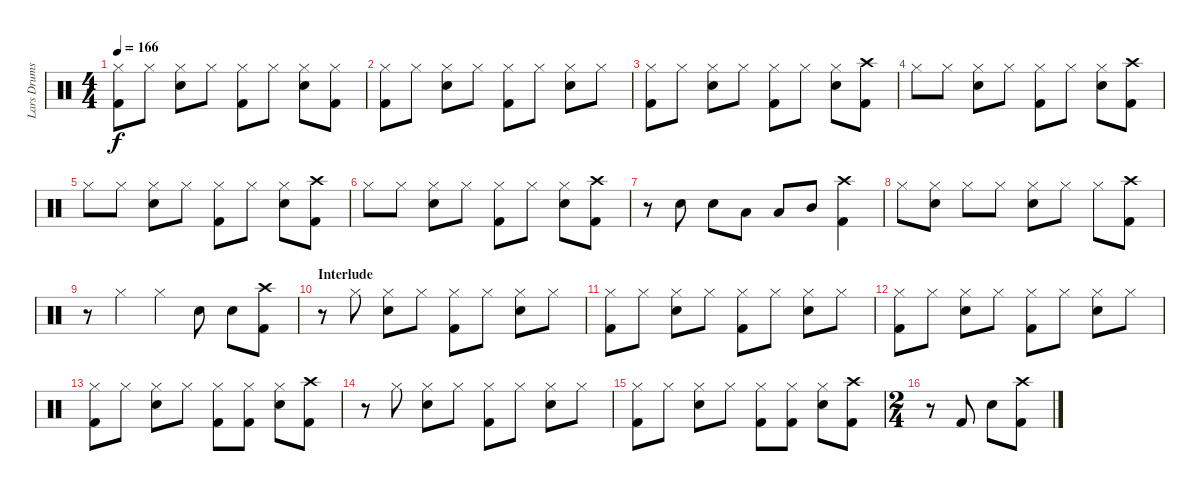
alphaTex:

\track ("Lars Drums" "Lars Drums") {instrument percussion}
\staff {score}
\articulation defaults
\ts (4 4)
\tempo 166
\clef neutral
\ks c
("Hi-Hat (closed)" "Kick (hit) 2").8{dy f} "Hi-Hat (closed)".8 ("Hi-Hat (closed)" "Electric Snare (hit)").8 "Hi-Hat (closed)".8 ("Hi-Hat (closed)" "Kick (hit) 2").8 "Hi-Hat (closed)".8 ("Hi-Hat (closed)" "Electric Snare (hit)").8 ("Hi-Hat (closed)" "Kick (hit) 2").8 |
("Hi-Hat (closed)" "Kick (hit) 2").8 "Hi-Hat (closed)".8 ("Hi-Hat (closed)" "Electric Snare (hit)").8 "Hi-Hat (closed)".8 ("Hi-Hat (closed)" "Kick (hit) 2").8 "Hi-Hat (closed)".8 ("Hi-Hat (closed)" "Electric Snare (hit)").8 "Hi-Hat (closed)".8 |
("Hi-Hat (closed)" "Kick (hit) 2").8 "Hi-Hat (closed)".8 ("Hi-Hat (closed)" "Electric Snare (hit)").8 "Hi-Hat (closed)".8 ("Hi-Hat (closed)" "Kick (hit) 2").8 "Hi-Hat (closed)".8 ("Hi-Hat (closed)" "Electric Snare (hit)").8 ("Crash high (hit)" "Kick (hit) 2").8 |
"Hi-Hat (closed)".8 "Hi-Hat (closed)".8 ("Hi-Hat (closed)" "Electric Snare (hit)").8 "Hi-Hat (closed)".8 ("Hi-Hat (closed)" "Kick (hit) 2").8 "Hi-Hat (closed)".8 ("Hi-Hat (closed)" "Electric Snare (hit)").8 ("Crash high (hit)" "Kick (hit) 2").8 |
"Hi-Hat (closed)".8 "Hi-Hat (closed)".8 ("Hi-Hat (closed)" "Electric Snare (hit)").8 "Hi-Hat (closed)".8 ("Hi-Hat (closed)" "Kick (hit) 2").8 "Hi-Hat (closed)".8 ("Hi-Hat (closed)" "Electric Snare (hit)").8 ("Crash high (hit)" "Kick (hit) 2").8 |
"Hi-Hat (closed)".8 "Hi-Hat (closed)".8 ("Hi-Hat (closed)" "Electric Snare (hit)").8 "Hi-Hat (closed)".8 ("Hi-Hat (closed)" "Kick (hit) 2").8 "Hi-Hat (closed)".8 ("Hi-Hat (closed)" "Electric Snare (hit)").8 ("Crash high (hit)" "Kick (hit) 2").8 |
r.8 "Electric Snare (hit)".8 "Electric Snare (hit)".8 "Low Tom (hit)".8 "Low Tom (hit)".8 "Mid Tom (hit)".8 ("Crash high (hit)" "Kick (hit) 2").4 |
"Hi-Hat (closed)".8 ("Hi-Hat (closed)" "Electric Snare (hit)").8 "Hi-Hat (closed)".8 "Hi-Hat (closed)".8 ("Hi-Hat (closed)" "Electric Snare (hit)").8 "Hi-Hat (closed)".8 "Hi-Hat (closed)".8 ("Crash high (hit)" "Kick (hit) 2").8 |
r.8 "Hi-Hat (closed)".4 "Hi-Hat (closed)".4 "Electric Snare (hit)".8 "Electric Snare (hit)".8 ("Crash high (hit)" "Kick (hit) 2").8 |
\section ("" "Interlude")
r.8 "Hi-Hat (closed)".8 ("Hi-Hat (closed)" "Electric Snare (hit)").8 "Hi-Hat (closed)".8 ("Hi-Hat (closed)" "Kick (hit) 2").8 "Hi-Hat (closed)".8 ("Hi-Hat (closed)" "Electric Snare (hit)").8 "Hi-Hat (closed)".8 |
("Hi-Hat (closed)" "Kick (hit) 2").8 "Hi-Hat (closed)".8 ("Hi-Hat (closed)" "Electric Snare (hit)").8 "Hi-Hat (closed)".8 ("Hi-Hat (closed)" "Kick (hit) 2").8 "Hi-Hat (closed)".8 ("Hi-Hat (closed)" "Electric Snare (hit)").8 "Hi-Hat (closed)".8 |
("Hi-Hat (closed)" "Kick (hit) 2").8 "Hi-Hat (closed)".8 ("Hi-Hat (closed)" "Electric Snare (hit)").8 "Hi-Hat (closed)".8 ("Hi-Hat (closed)" "Kick (hit) 2").8 "Hi-Hat (closed)".8 ("Hi-Hat (closed)" "Electric Snare (hit)").8 "Hi-Hat (closed)".8 |
("Hi-Hat (closed)" "Kick (hit) 2").8 "Hi-Hat (closed)".8 ("Hi-Hat (closed)" "Electric Snare (hit)").8 "Hi-Hat (closed)".8 ("Hi-Hat (closed)" "Kick (hit) 2").8 ("Hi-Hat (closed)" "Kick (hit) 2").8 ("Hi-Hat (closed)" "Electric Snare (hit)").8 ("Crash high (hit)" "Kick (hit) 2").8 |
r.8 "Hi-Hat (closed)".8 ("Hi-Hat (closed)" "Electric Snare (hit)").8 "Hi-Hat (closed)".8 ("Hi-Hat (closed)" "Kick (hit) 2").8 "Hi-Hat (closed)".8 ("Hi-Hat (closed)" "Electric Snare (hit)").8 "Hi-Hat (closed)".8 |
("Hi-Hat (closed)" "Kick (hit) 2").8 "Hi-Hat (closed)".8 ("Hi-Hat (closed)" "Electric Snare (hit)").8 "Hi-Hat (closed)".8 ("Hi-Hat (closed)" "Kick (hit) 2").8 ("Hi-Hat (closed)" "Kick (hit) 2").8 ("Hi-Hat (closed)" "Electric Snare (hit)").8 ("Crash high (hit)" "Kick (hit) 2").8 |
\ts (2 4)
r.8 "Kick (hit) 2".8 "Electric Snare (hit)".8 ("Crash high (hit)" "Kick (hit) 2").8
